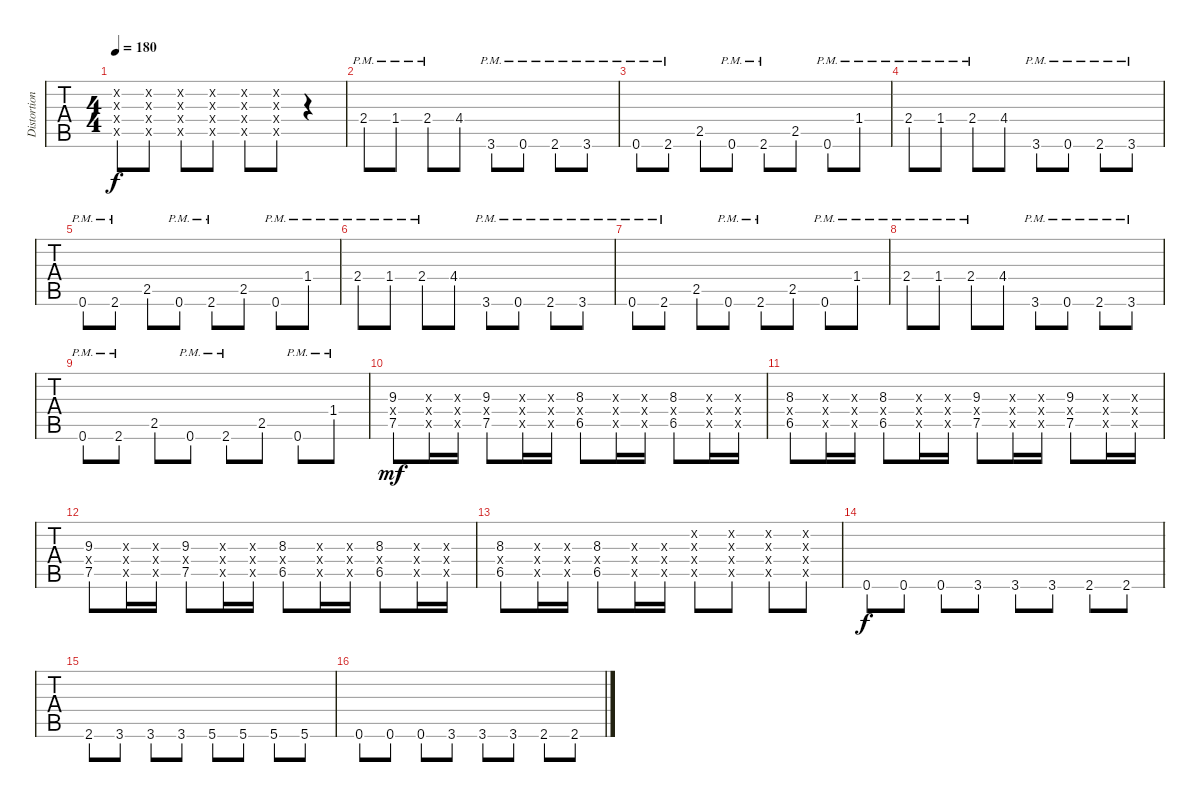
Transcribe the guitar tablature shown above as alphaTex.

\track ("Distortion Guitar-2" "Distortion") {instrument distortionguitar}
\staff {tabs}
\tuning (E4 B3 G3 D3 A2 E2) {hide}
\ts (4 4)
\tempo 180
\clef g2
\ks c
(0.2{x} 9.3{x} 0.4{x} 7.5{x}).8{dy f} (0.2{x} 9.3{x} 0.4{x} 7.5{x}).8 (0.2{x} 9.3{x} 0.4{x} 7.5{x}).8 (0.2{x} 9.3{x} 0.4{x} 7.5{x}).8 (0.2{x} 9.3{x} 0.4{x} 7.5{x}).8 (0.2{x} 9.3{x} 0.4{x} 7.5{x}).8 r.4 |
2.4{pm}.8 1.4{pm}.8 2.4{pm}.8 4.4.8 3.6{pm}.8 0.6{pm}.8 2.6{pm}.8 3.6{pm}.8 |
0.6{pm}.8 2.6{pm}.8 2.5.8 0.6{pm}.8 2.6{pm}.8 2.5.8 0.6{pm}.8 1.4{pm}.8 |
2.4{pm}.8 1.4{pm}.8 2.4{pm}.8 4.4.8 3.6{pm}.8 0.6{pm}.8 2.6{pm}.8 3.6{pm}.8 |
0.6{pm}.8 2.6{pm}.8 2.5.8 0.6{pm}.8 2.6{pm}.8 2.5.8 0.6{pm}.8 1.4{pm}.8 |
2.4{pm}.8 1.4{pm}.8 2.4{pm}.8 4.4.8 3.6{pm}.8 0.6{pm}.8 2.6{pm}.8 3.6{pm}.8 |
0.6{pm}.8 2.6{pm}.8 2.5.8 0.6{pm}.8 2.6{pm}.8 2.5.8 0.6{pm}.8 1.4{pm}.8 |
2.4{pm}.8 1.4{pm}.8 2.4{pm}.8 4.4.8 3.6{pm}.8 0.6{pm}.8 2.6{pm}.8 3.6{pm}.8 |
0.6{pm}.8 2.6{pm}.8 2.5.8 0.6{pm}.8 2.6{pm}.8 2.5.8 0.6{pm}.8 1.4{pm}.8 |
(9.3 0.4{x} 7.5).8{dy mf volume 4} (0.3{x} 0.4{x} 0.5{x}).16 (0.3{x} 0.4{x} 0.5{x}).16 (9.3 0.4{x} 7.5).8 (0.3{x} 0.4{x} 0.5{x}).16 (0.3{x} 0.4{x} 0.5{x}).16 (8.3 0.4{x} 6.5).8 (0.3{x} 0.4{x} 0.5{x}).16 (0.3{x} 0.4{x} 0.5{x}).16 (8.3 0.4{x} 6.5).8 (0.3{x} 0.4{x} 0.5{x}).16 (0.3{x} 0.4{x} 0.5{x}).16 |
(8.3 0.4{x} 6.5).8 (0.3{x} 0.4{x} 0.5{x}).16 (0.3{x} 0.4{x} 0.5{x}).16 (8.3 0.4{x} 6.5).8 (0.3{x} 0.4{x} 0.5{x}).16 (0.3{x} 0.4{x} 0.5{x}).16 (9.3 0.4{x} 7.5).8 (0.3{x} 0.4{x} 0.5{x}).16 (0.3{x} 0.4{x} 0.5{x}).16 (9.3 0.4{x} 7.5).8 (0.3{x} 0.4{x} 0.5{x}).16 (0.3{x} 0.4{x} 0.5{x}).16 |
(9.3 0.4{x} 7.5).8 (0.3{x} 0.4{x} 0.5{x}).16 (0.3{x} 0.4{x} 0.5{x}).16 (9.3 0.4{x} 7.5).8 (0.3{x} 0.4{x} 0.5{x}).16 (0.3{x} 0.4{x} 0.5{x}).16 (8.3 0.4{x} 6.5).8 (0.3{x} 0.4{x} 0.5{x}).16 (0.3{x} 0.4{x} 0.5{x}).16 (8.3 0.4{x} 6.5).8 (0.3{x} 0.4{x} 0.5{x}).16 (0.3{x} 0.4{x} 0.5{x}).16 |
(8.3 0.4{x} 6.5).8 (0.3{x} 0.4{x} 0.5{x}).16 (0.3{x} 0.4{x} 0.5{x}).16 (8.3 0.4{x} 6.5).8 (0.3{x} 0.4{x} 0.5{x}).16 (0.3{x} 0.4{x} 0.5{x}).16 (0.2{x} 0.3{x} 0.4{x} 0.5{x}).8{volume 13} (0.2{x} 0.3{x} 0.4{x} 0.5{x}).8 (0.2{x} 0.3{x} 0.4{x} 0.5{x}).8 (0.2{x} 0.3{x} 0.4{x} 0.5{x}).8 |
0.6.8{dy f} 0.6.8 0.6.8 3.6.8 3.6.8 3.6.8 2.6.8 2.6.8 |
2.6.8 3.6.8 3.6.8 3.6.8 5.6.8 5.6.8 5.6.8 5.6.8 |
0.6.8 0.6.8 0.6.8 3.6.8 3.6.8 3.6.8 2.6.8 2.6.8
